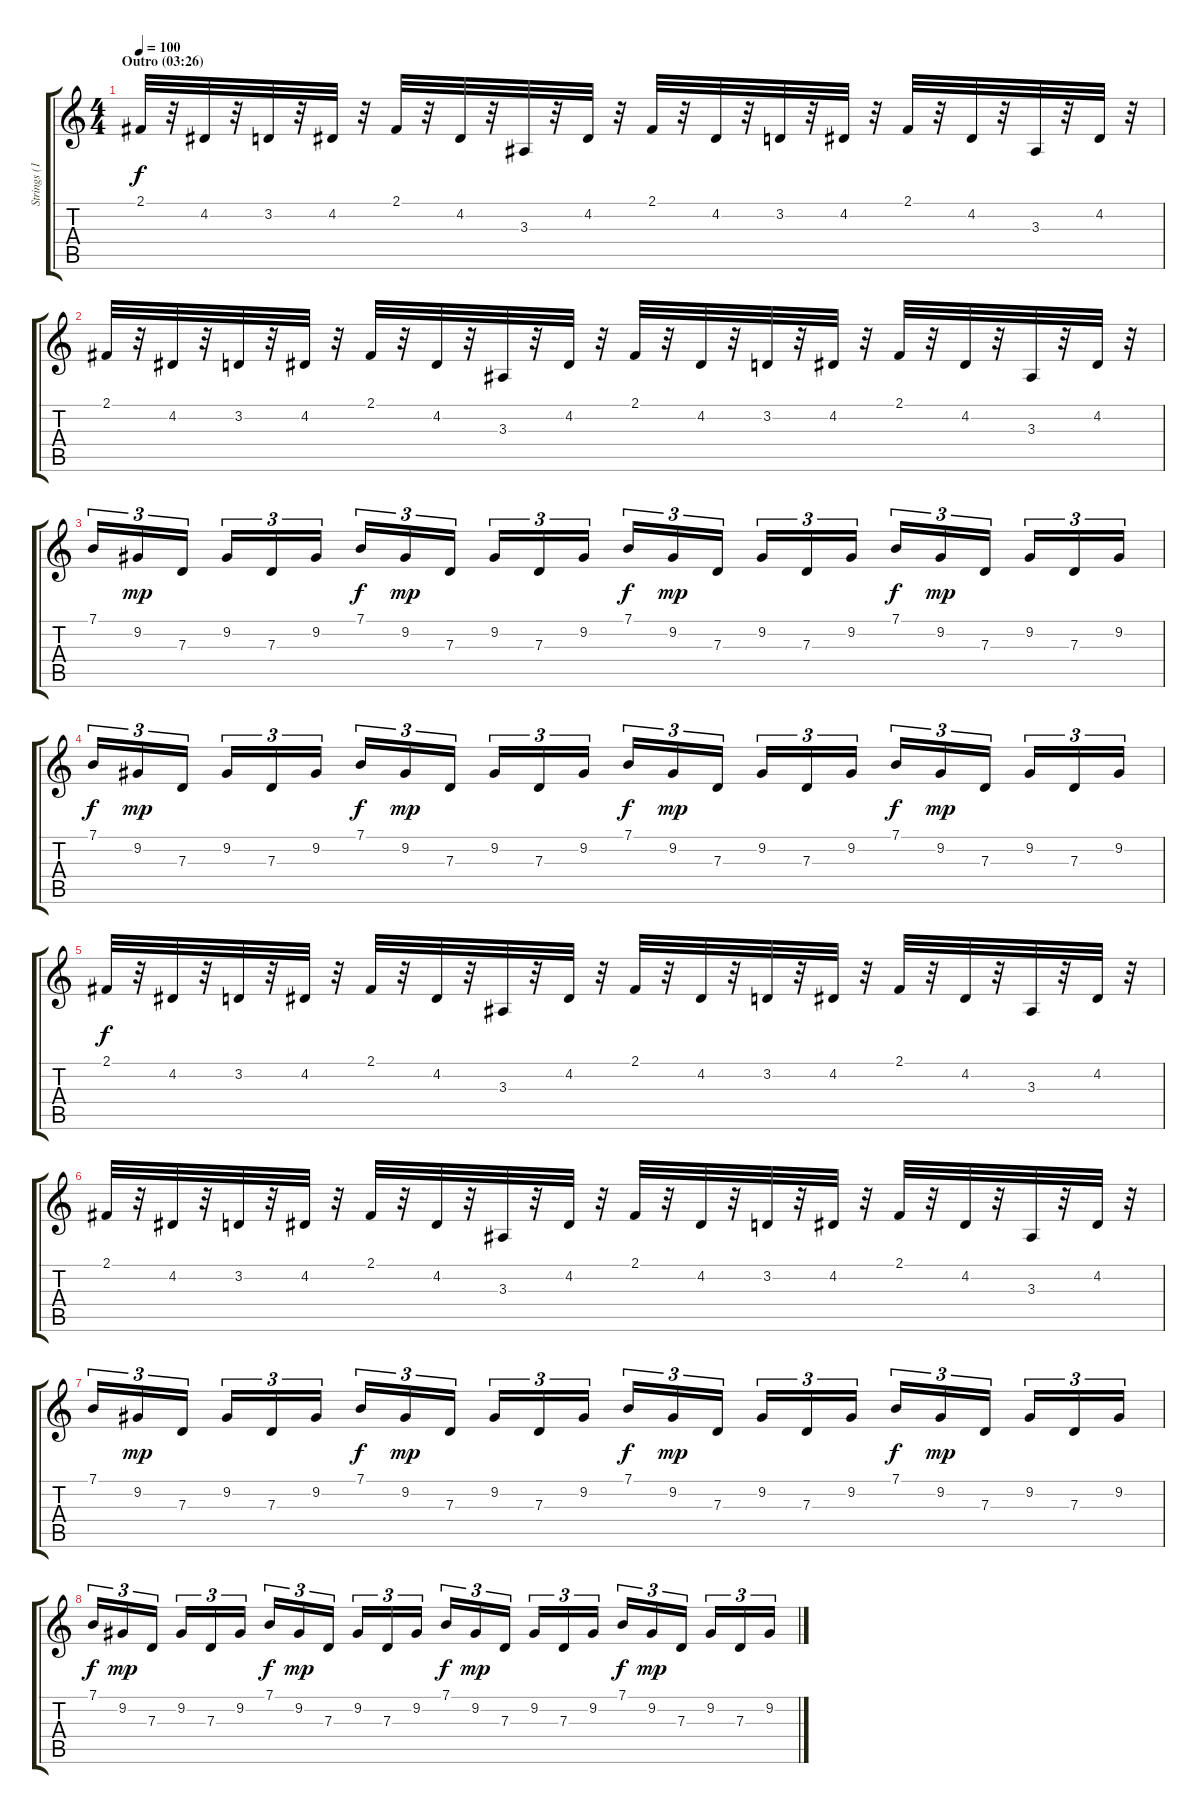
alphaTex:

\track ("Strings (1)" "Strings (1") {instrument violin}
\staff {score tabs}
\tuning (E4 B3 G3 D3 A2 E2) {hide}
\ts (4 4)
\section ("" "Outro (03:26)")
\tempo 100
\clef g2
\ks c
2.1.32{dy f} r.32 4.2.32 r.32 3.2.32 r.32 4.2.32 r.32 2.1.32 r.32 4.2.32 r.32 3.3.32 r.32 4.2.32 r.32 2.1.32 r.32 4.2.32 r.32 3.2.32 r.32 4.2.32 r.32 2.1.32 r.32 4.2.32 r.32 3.3.32 r.32 4.2.32 r.32 |
2.1.32 r.32 4.2.32 r.32 3.2.32 r.32 4.2.32 r.32 2.1.32 r.32 4.2.32 r.32 3.3.32 r.32 4.2.32 r.32 2.1.32 r.32 4.2.32 r.32 3.2.32 r.32 4.2.32 r.32 2.1.32 r.32 4.2.32 r.32 3.3.32 r.32 4.2.32 r.32 |
7.1.16{tu (3 2)} 9.2.16{tu (3 2) dy mp} 7.3.16{tu (3 2)} 9.2.16{tu (3 2)} 7.3.16{tu (3 2)} 9.2.16{tu (3 2)} 7.1.16{tu (3 2) dy f} 9.2.16{tu (3 2) dy mp} 7.3.16{tu (3 2)} 9.2.16{tu (3 2)} 7.3.16{tu (3 2)} 9.2.16{tu (3 2)} 7.1.16{tu (3 2) dy f} 9.2.16{tu (3 2) dy mp} 7.3.16{tu (3 2)} 9.2.16{tu (3 2)} 7.3.16{tu (3 2)} 9.2.16{tu (3 2)} 7.1.16{tu (3 2) dy f} 9.2.16{tu (3 2) dy mp} 7.3.16{tu (3 2)} 9.2.16{tu (3 2)} 7.3.16{tu (3 2)} 9.2.16{tu (3 2)} |
7.1.16{tu (3 2) dy f} 9.2.16{tu (3 2) dy mp} 7.3.16{tu (3 2)} 9.2.16{tu (3 2)} 7.3.16{tu (3 2)} 9.2.16{tu (3 2)} 7.1.16{tu (3 2) dy f} 9.2.16{tu (3 2) dy mp} 7.3.16{tu (3 2)} 9.2.16{tu (3 2)} 7.3.16{tu (3 2)} 9.2.16{tu (3 2)} 7.1.16{tu (3 2) dy f} 9.2.16{tu (3 2) dy mp} 7.3.16{tu (3 2)} 9.2.16{tu (3 2)} 7.3.16{tu (3 2)} 9.2.16{tu (3 2)} 7.1.16{tu (3 2) dy f} 9.2.16{tu (3 2) dy mp} 7.3.16{tu (3 2)} 9.2.16{tu (3 2)} 7.3.16{tu (3 2)} 9.2.16{tu (3 2)} |
2.1.32{dy f} r.32 4.2.32 r.32 3.2.32 r.32 4.2.32 r.32 2.1.32 r.32 4.2.32 r.32 3.3.32 r.32 4.2.32 r.32 2.1.32 r.32 4.2.32 r.32 3.2.32 r.32 4.2.32 r.32 2.1.32 r.32 4.2.32 r.32 3.3.32 r.32 4.2.32 r.32 |
2.1.32 r.32 4.2.32 r.32 3.2.32 r.32 4.2.32 r.32 2.1.32 r.32 4.2.32 r.32 3.3.32 r.32 4.2.32 r.32 2.1.32 r.32 4.2.32 r.32 3.2.32 r.32 4.2.32 r.32 2.1.32 r.32 4.2.32 r.32 3.3.32 r.32 4.2.32 r.32 |
7.1.16{tu (3 2)} 9.2.16{tu (3 2) dy mp} 7.3.16{tu (3 2)} 9.2.16{tu (3 2)} 7.3.16{tu (3 2)} 9.2.16{tu (3 2)} 7.1.16{tu (3 2) dy f} 9.2.16{tu (3 2) dy mp} 7.3.16{tu (3 2)} 9.2.16{tu (3 2)} 7.3.16{tu (3 2)} 9.2.16{tu (3 2)} 7.1.16{tu (3 2) dy f} 9.2.16{tu (3 2) dy mp} 7.3.16{tu (3 2)} 9.2.16{tu (3 2)} 7.3.16{tu (3 2)} 9.2.16{tu (3 2)} 7.1.16{tu (3 2) dy f} 9.2.16{tu (3 2) dy mp} 7.3.16{tu (3 2)} 9.2.16{tu (3 2)} 7.3.16{tu (3 2)} 9.2.16{tu (3 2)} |
7.1.16{tu (3 2) dy f} 9.2.16{tu (3 2) dy mp} 7.3.16{tu (3 2)} 9.2.16{tu (3 2)} 7.3.16{tu (3 2)} 9.2.16{tu (3 2)} 7.1.16{tu (3 2) dy f} 9.2.16{tu (3 2) dy mp} 7.3.16{tu (3 2)} 9.2.16{tu (3 2)} 7.3.16{tu (3 2)} 9.2.16{tu (3 2)} 7.1.16{tu (3 2) dy f} 9.2.16{tu (3 2) dy mp} 7.3.16{tu (3 2)} 9.2.16{tu (3 2)} 7.3.16{tu (3 2)} 9.2.16{tu (3 2)} 7.1.16{tu (3 2) dy f} 9.2.16{tu (3 2) dy mp} 7.3.16{tu (3 2)} 9.2.16{tu (3 2)} 7.3.16{tu (3 2)} 9.2.16{tu (3 2)}
